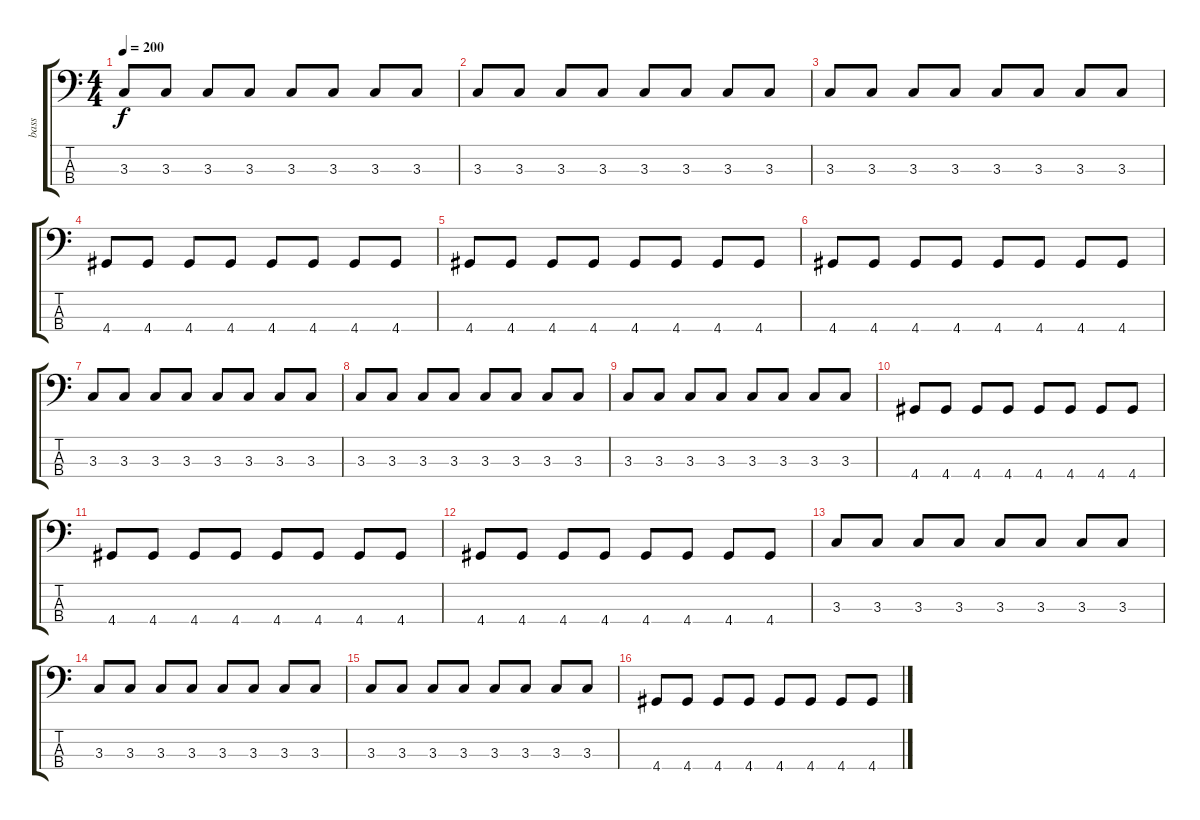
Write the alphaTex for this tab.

\track ("bass" "bass") {instrument electricbassfinger}
\staff {score tabs}
\tuning (G2 D2 A1 E1) {hide}
\ts (4 4)
\tempo 200
\clef f4
\ks c
3.3.8{dy f} 3.3.8 3.3.8 3.3.8 3.3.8 3.3.8 3.3.8 3.3.8 |
3.3.8 3.3.8 3.3.8 3.3.8 3.3.8 3.3.8 3.3.8 3.3.8 |
3.3.8 3.3.8 3.3.8 3.3.8 3.3.8 3.3.8 3.3.8 3.3.8 |
4.4.8 4.4.8 4.4.8 4.4.8 4.4.8 4.4.8 4.4.8 4.4.8 |
4.4.8 4.4.8 4.4.8 4.4.8 4.4.8 4.4.8 4.4.8 4.4.8 |
4.4.8 4.4.8 4.4.8 4.4.8 4.4.8 4.4.8 4.4.8 4.4.8 |
3.3.8 3.3.8 3.3.8 3.3.8 3.3.8 3.3.8 3.3.8 3.3.8 |
3.3.8 3.3.8 3.3.8 3.3.8 3.3.8 3.3.8 3.3.8 3.3.8 |
3.3.8 3.3.8 3.3.8 3.3.8 3.3.8 3.3.8 3.3.8 3.3.8 |
4.4.8 4.4.8 4.4.8 4.4.8 4.4.8 4.4.8 4.4.8 4.4.8 |
4.4.8 4.4.8 4.4.8 4.4.8 4.4.8 4.4.8 4.4.8 4.4.8 |
4.4.8 4.4.8 4.4.8 4.4.8 4.4.8 4.4.8 4.4.8 4.4.8 |
3.3.8 3.3.8 3.3.8 3.3.8 3.3.8 3.3.8 3.3.8 3.3.8 |
3.3.8 3.3.8 3.3.8 3.3.8 3.3.8 3.3.8 3.3.8 3.3.8 |
3.3.8 3.3.8 3.3.8 3.3.8 3.3.8 3.3.8 3.3.8 3.3.8 |
4.4.8 4.4.8 4.4.8 4.4.8 4.4.8 4.4.8 4.4.8 4.4.8
